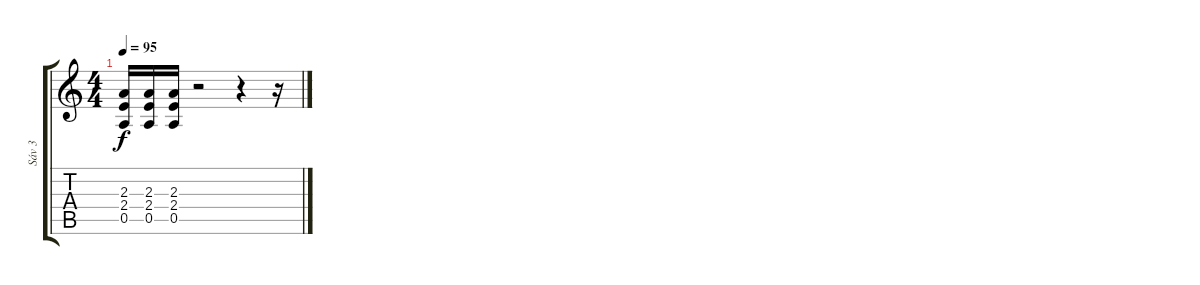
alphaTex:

\track ("Sáv 3" "Sáv 3") {instrument distortionguitar}
\staff {score tabs}
\tuning (E4 B3 G3 D3 A2 E2) {hide}
\ts (4 4)
\tempo 95
\clef g2
\ks c
(2.3 2.4 0.5).16{dy f} (2.3 2.4 0.5).16 (2.3 2.4 0.5).16 r.2 r.4 r.16
